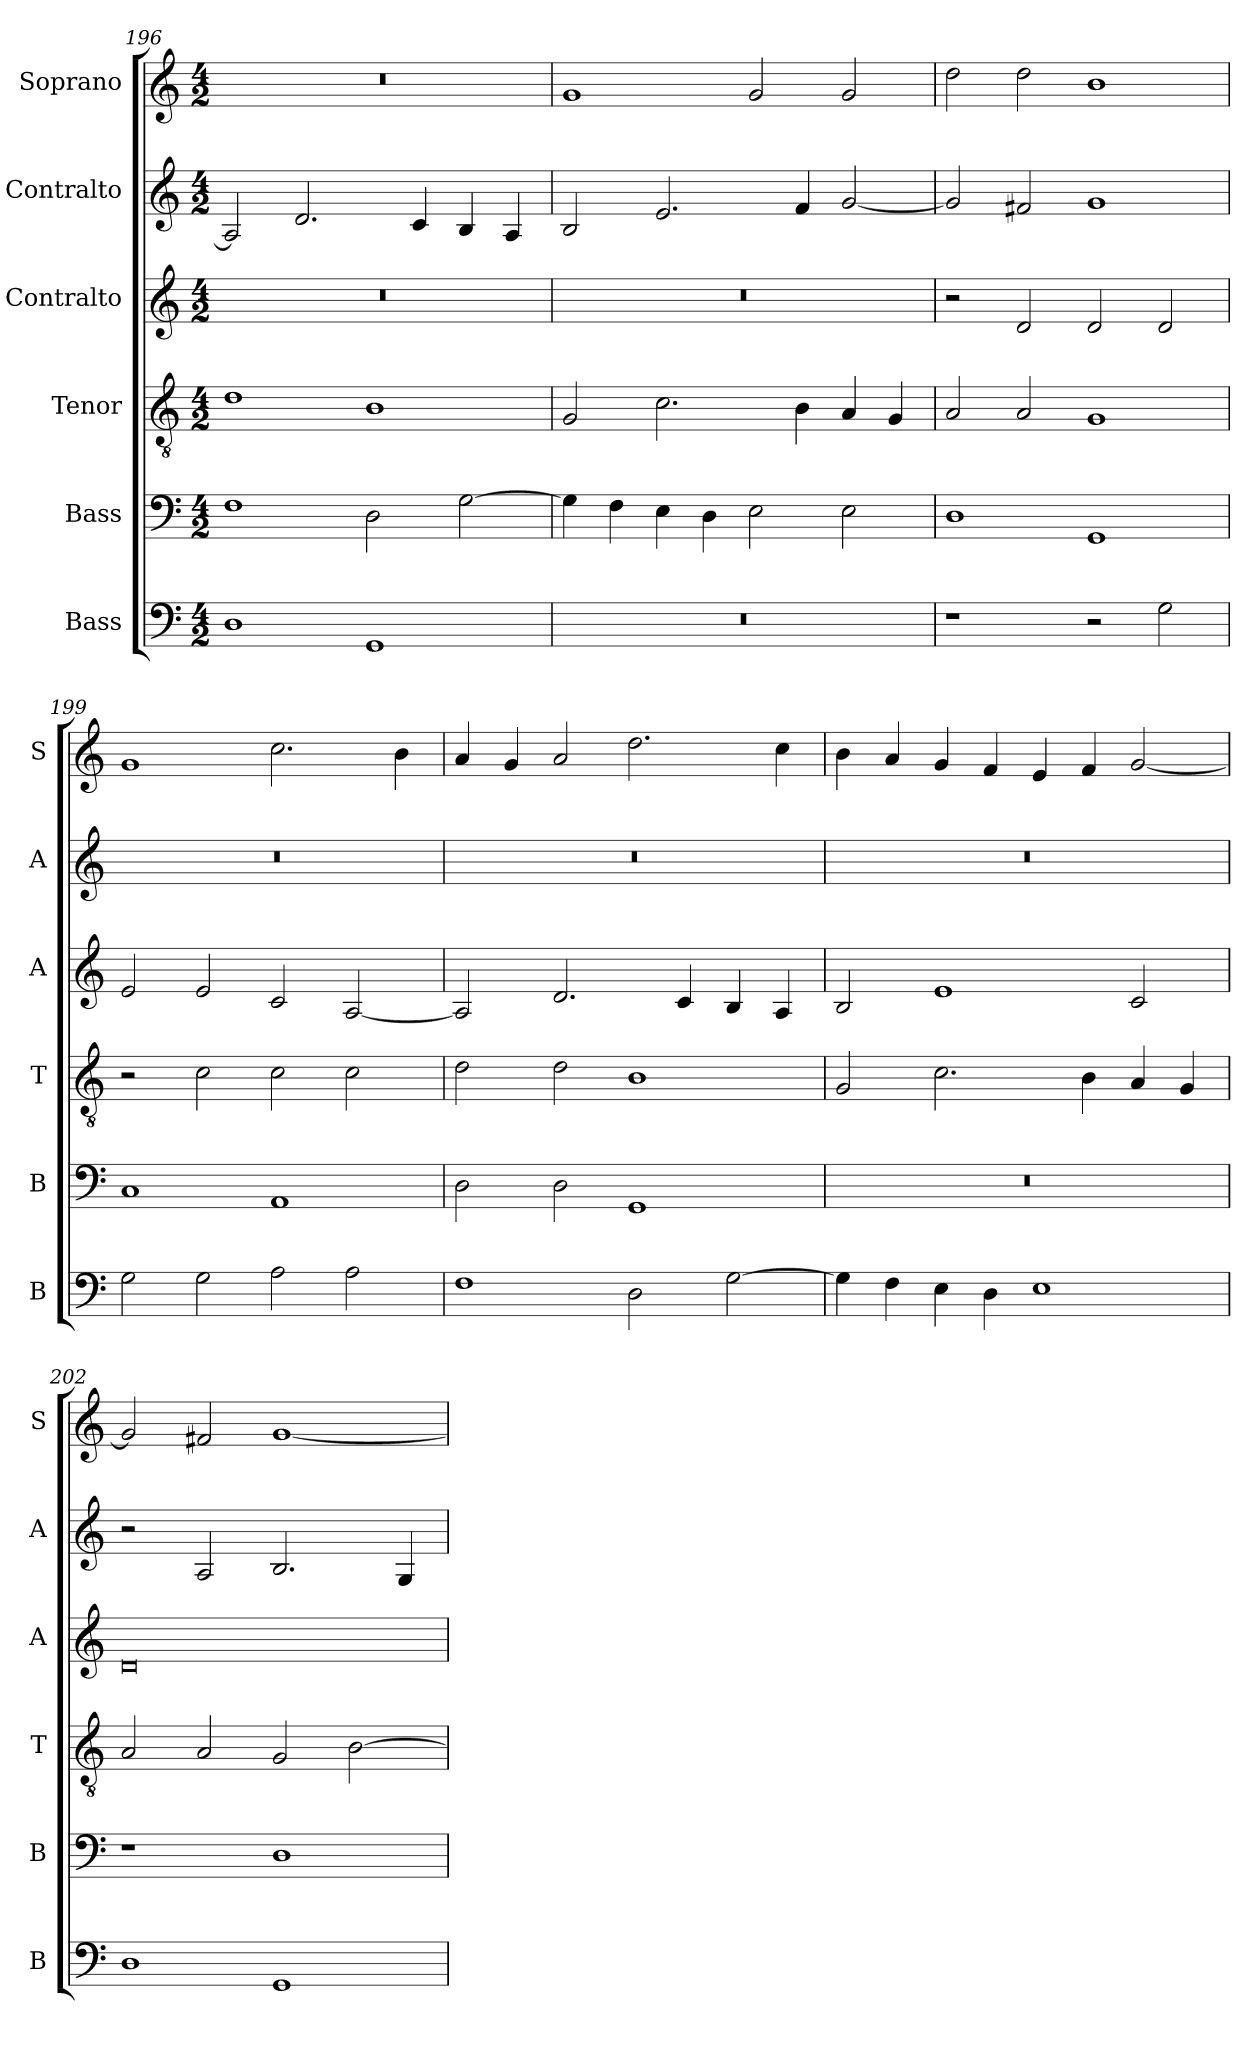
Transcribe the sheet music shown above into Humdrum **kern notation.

**kern	**kern	**kern	**kern	**kern	**kern
*part6	*part5	*part4	*part3	*part2	*part1
*staff6	*staff5	*staff4	*staff3	*staff2	*staff1
*I"Bass	*I"Bass	*I"Tenor	*I"Contralto	*I"Contralto	*I"Soprano
*I'B	*I'B	*I'T	*I'A	*I'A	*I'S
*clefF4	*clefF4	*clefGv2	*clefG2	*clefG2	*clefG2
*k[]	*k[]	*k[]	*k[]	*k[]	*k[]
*G:mix	*G:mix	*G:mix	*G:mix	*G:mix	*G:mix
*M4/2	*M4/2	*M4/2	*M4/2	*M4/2	*M4/2
=196	=196	=196	=196	=196	=196
1D	1F	1d	0r	2A]	0r
.	.	.	.	2.d	.
1GG	2D	1B	.	.	.
.	.	.	.	4c	.
.	[2G	.	.	4B	.
.	.	.	.	4A	.
=197	=197	=197	=197	=197	=197
0r	4G]	2G	0r	2B	1g
.	4F	.	.	.	.
.	4E	2.c	.	2.e	.
.	4D	.	.	.	.
.	2E	.	.	.	2g
.	.	4B	.	4f	.
.	2E	4A	.	[2g	2g
.	.	4G	.	.	.
=198	=198	=198	=198	=198	=198
1r	1D	2A	2r	2g]	2dd
.	.	2A	2d	2f#X	2dd
2r	1GG	1G	2d	1g	1b
2G	.	.	2d	.	.
=199	=199	=199	=199	=199	=199
2G	1C	2r	2e	0r	1g
2G	.	2c	2e	.	.
2A	1AA	2c	2c	.	2.cc
2A	.	2c	[2A	.	.
.	.	.	.	.	4b
=200	=200	=200	=200	=200	=200
1F	2D	2d	2A]	0r	4a
.	.	.	.	.	4g
.	2D	2d	2.d	.	2a
2D	1GG	1B	.	.	2.dd
.	.	.	4c	.	.
[2G	.	.	4B	.	.
.	.	.	4A	.	4cc
=201	=201	=201	=201	=201	=201
4G]	0r	2G	2B	0r	4b
4F	.	.	.	.	4a
4E	.	2.c	1e	.	4g
4D	.	.	.	.	4f
1E	.	.	.	.	4e
.	.	4B	.	.	4f
.	.	4A	2c	.	[2g
.	.	4G	.	.	.
=202	=202	=202	=202	=202	=202
1D	1r	2A	0d	2r	2g]
.	.	2A	.	2A	2f#X
1GG	1D	2G	.	2.B	[1g
.	.	[2B	.	.	.
.	.	.	.	4G	.
=	=	=	=	=	=
*-	*-	*-	*-	*-	*-
